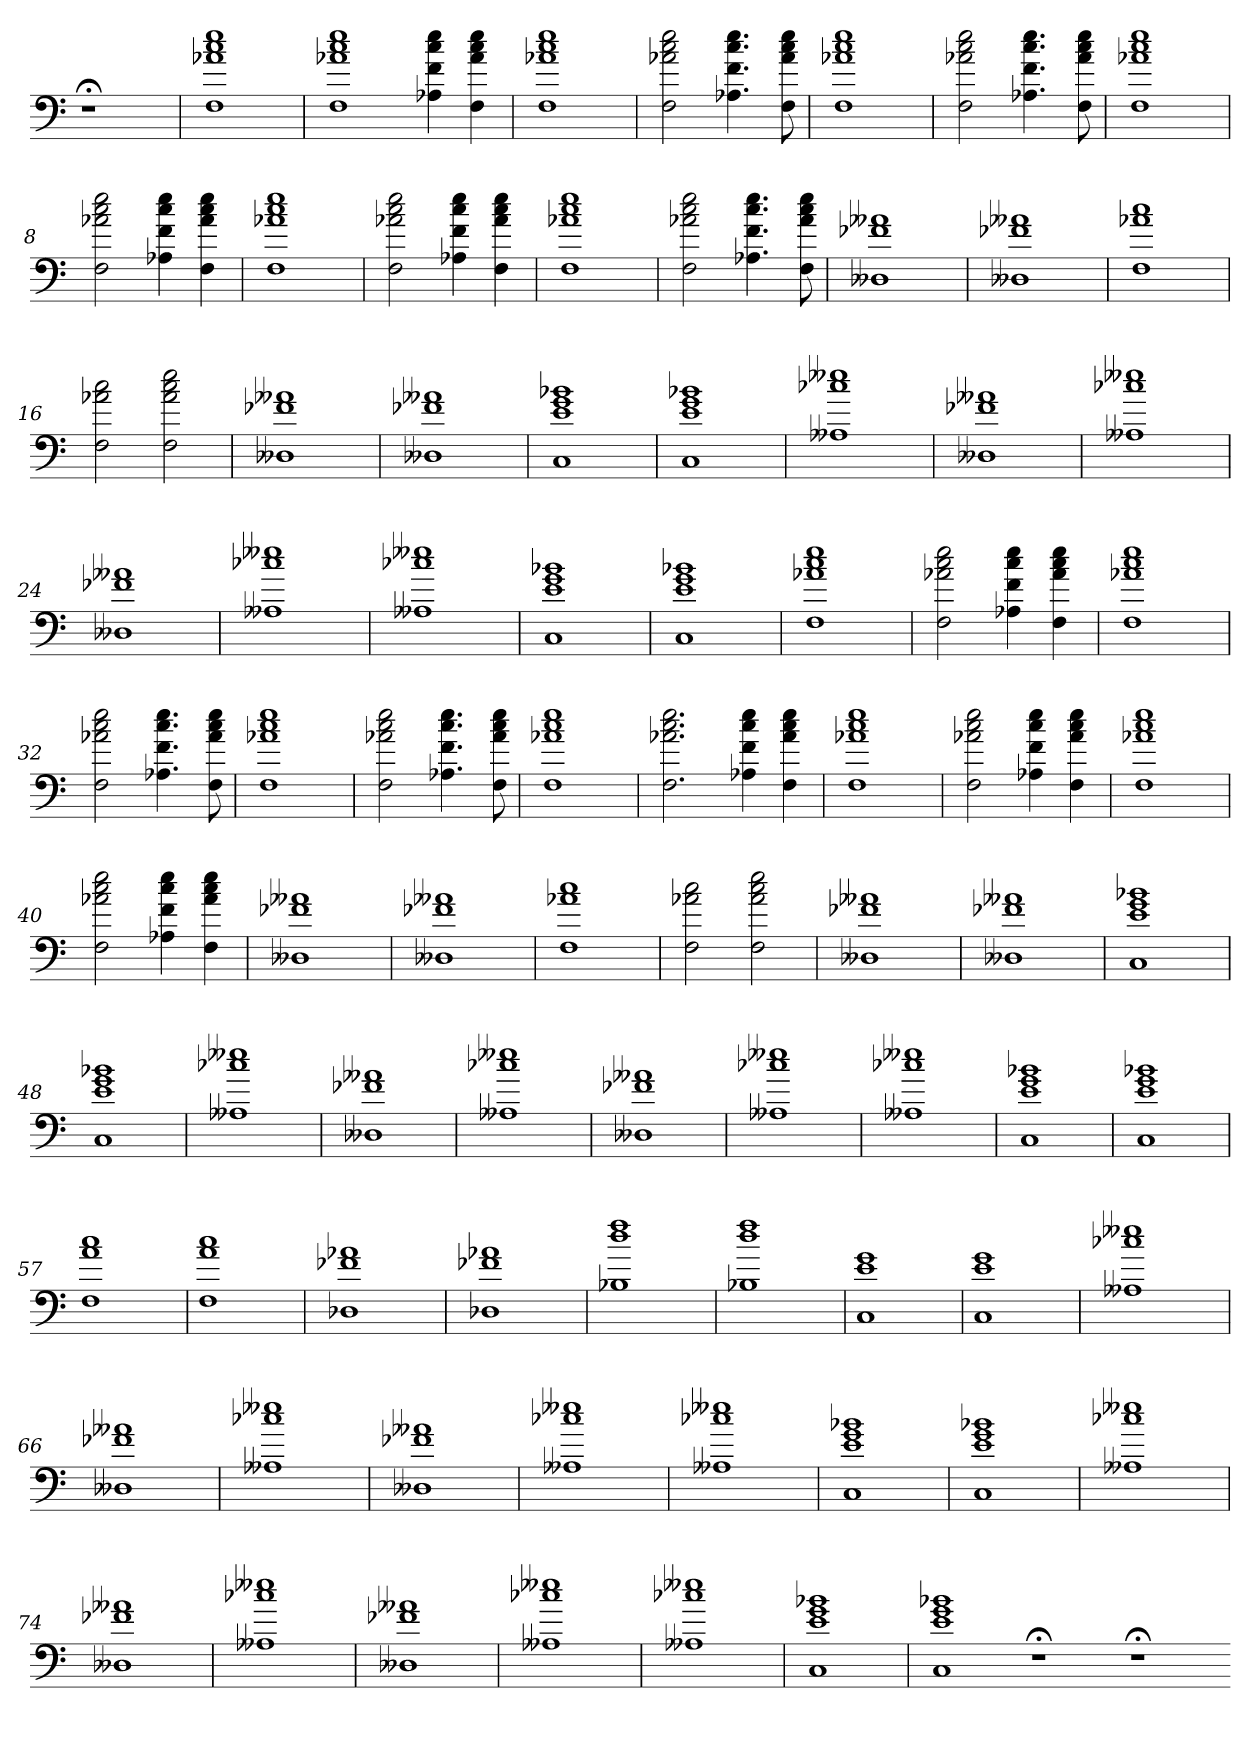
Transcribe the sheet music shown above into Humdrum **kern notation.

**kern
*part1
*staff1
=
1r;<
=1
1F 1a-X 1cc 1ee
=2
1F 1a-X 1cc 1ee
4A-X 4f 4cc 4ee
4F 4a- 4cc 4ee
=3
1F 1a-X 1cc 1ee
=4
2F 2a-X 2cc 2ee
4.A-X 4.f 4.cc 4.ee
8F 8a- 8cc 8ee
=5
1F 1a-X 1cc 1ee
=6
2F 2a-X 2cc 2ee
4.A-X 4.f 4.cc 4.ee
8F 8a- 8cc 8ee
=7
1F 1a-X 1cc 1ee
=8
2F 2a-X 2cc 2ee
4A-X 4f 4cc 4ee
4F 4a- 4cc 4ee
=9
1F 1a-X 1cc 1ee
=10
2F 2a-X 2cc 2ee
4A-X 4f 4cc 4ee
4F 4a- 4cc 4ee
=11
1F 1a-X 1cc 1ee
=12
2F 2a-X 2cc 2ee
4.A-X 4.f 4.cc 4.ee
8F 8a- 8cc 8ee
=13
1D--X 1f-X 1a--X
=14
1D--X 1f-X 1a--X
=15
1F 1a-X 1cc
=16
2F 2a-X 2cc
2F 2a- 2cc 2ee
=17
1D--X 1f-X 1a--X
=18
1D--X 1f-X 1a--X
=19
1C 1e 1g 1b-X
=20
1C 1e 1g 1b-X
=21
1A--X 1cc-X 1ee--X
=22
1D--X 1f-X 1a--X
=23
1A--X 1cc-X 1ee--X
=24
1D--X 1f-X 1a--X
=25
1A--X 1cc-X 1ee--X
=26
1A--X 1cc-X 1ee--X
=27
1C 1e 1g 1b-X
=28
1C 1e 1g 1b-X
=29
1F 1a-X 1cc 1ee
=30
2F 2a-X 2cc 2ee
4A-X 4f 4cc 4ee
4F 4a- 4cc 4ee
=31
1F 1a-X 1cc 1ee
=32
2F 2a-X 2cc 2ee
4.A-X 4.f 4.cc 4.ee
8F 8a- 8cc 8ee
=33
1F 1a-X 1cc 1ee
=34
2F 2a-X 2cc 2ee
4.A-X 4.f 4.cc 4.ee
8F 8a- 8cc 8ee
=35
1F 1a-X 1cc 1ee
=36
2.F 2.a-X 2.cc 2.ee
4A-X 4f 4cc 4ee
4F 4a- 4cc 4ee
=37
1F 1a-X 1cc 1ee
=38
2F 2a-X 2cc 2ee
4A-X 4f 4cc 4ee
4F 4a- 4cc 4ee
=39
1F 1a-X 1cc 1ee
=40
2F 2a-X 2cc 2ee
4A-X 4f 4cc 4ee
4F 4a- 4cc 4ee
=41
1D--X 1f-X 1a--X
=42
1D--X 1f-X 1a--X
=43
1F 1a-X 1cc
=44
2F 2a-X 2cc
2F 2a- 2cc 2ee
=45
1D--X 1f-X 1a--X
=46
1D--X 1f-X 1a--X
=47
1C 1e 1g 1b-X
=48
1C 1e 1g 1b-X
=49
1A--X 1cc-X 1ee--X
=50
1D--X 1f-X 1a--X
=51
1A--X 1cc-X 1ee--X
=52
1D--X 1f-X 1a--X
=53
1A--X 1cc-X 1ee--X
=54
1A--X 1cc-X 1ee--X
=55
1C 1e 1g 1b-X
=56
1C 1e 1g 1b-X
=57
1F 1a 1cc
=58
1F 1a 1cc
=59
1D-X 1f-X 1a-X
=60
1D-X 1f-X 1a-X
=61
1B-X 1dd 1ff
=62
1B-X 1dd 1ff
=63
1C 1e 1g
=64
1C 1e 1g
=65
1A--X 1cc-X 1ee--X
=66
1D--X 1f-X 1a--X
=67
1A--X 1cc-X 1ee--X
=68
1D--X 1f-X 1a--X
=69
1A--X 1cc-X 1ee--X
=70
1A--X 1cc-X 1ee--X
=71
1C 1e 1g 1b-X
=72
1C 1e 1g 1b-X
=73
1A--X 1cc-X 1ee--X
=74
1D--X 1f-X 1a--X
=75
1A--X 1cc-X 1ee--X
=76
1D--X 1f-X 1a--X
=77
1A--X 1cc-X 1ee--X
=78
1A--X 1cc-X 1ee--X
=79
1C 1e 1g 1b-X
=80
1C 1e 1g 1b-X
1r;<
1r;<
=-
*-
